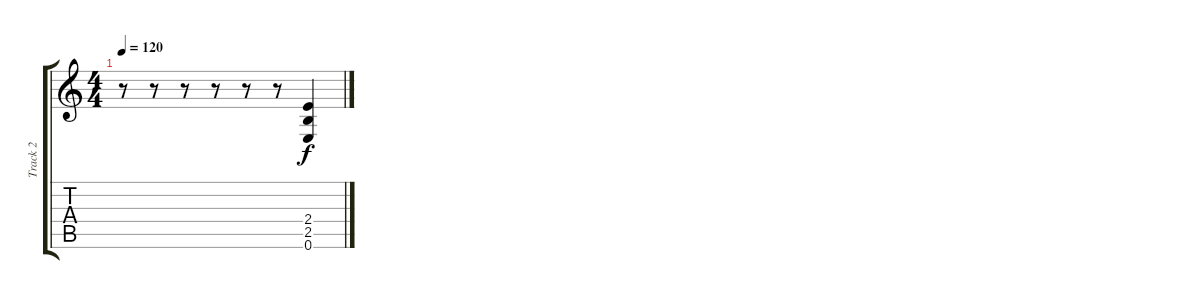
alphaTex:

\track ("Track 2" "Track 2") {instrument distortionguitar}
\staff {score tabs}
\tuning (E4 B3 G3 D3 A2 E2) {hide}
\ts (4 4)
\tempo 120
\clef g2
\ks c
r.8{dy f} r.8 r.8 r.8 r.8 r.8 (2.4 2.5 0.6).4
